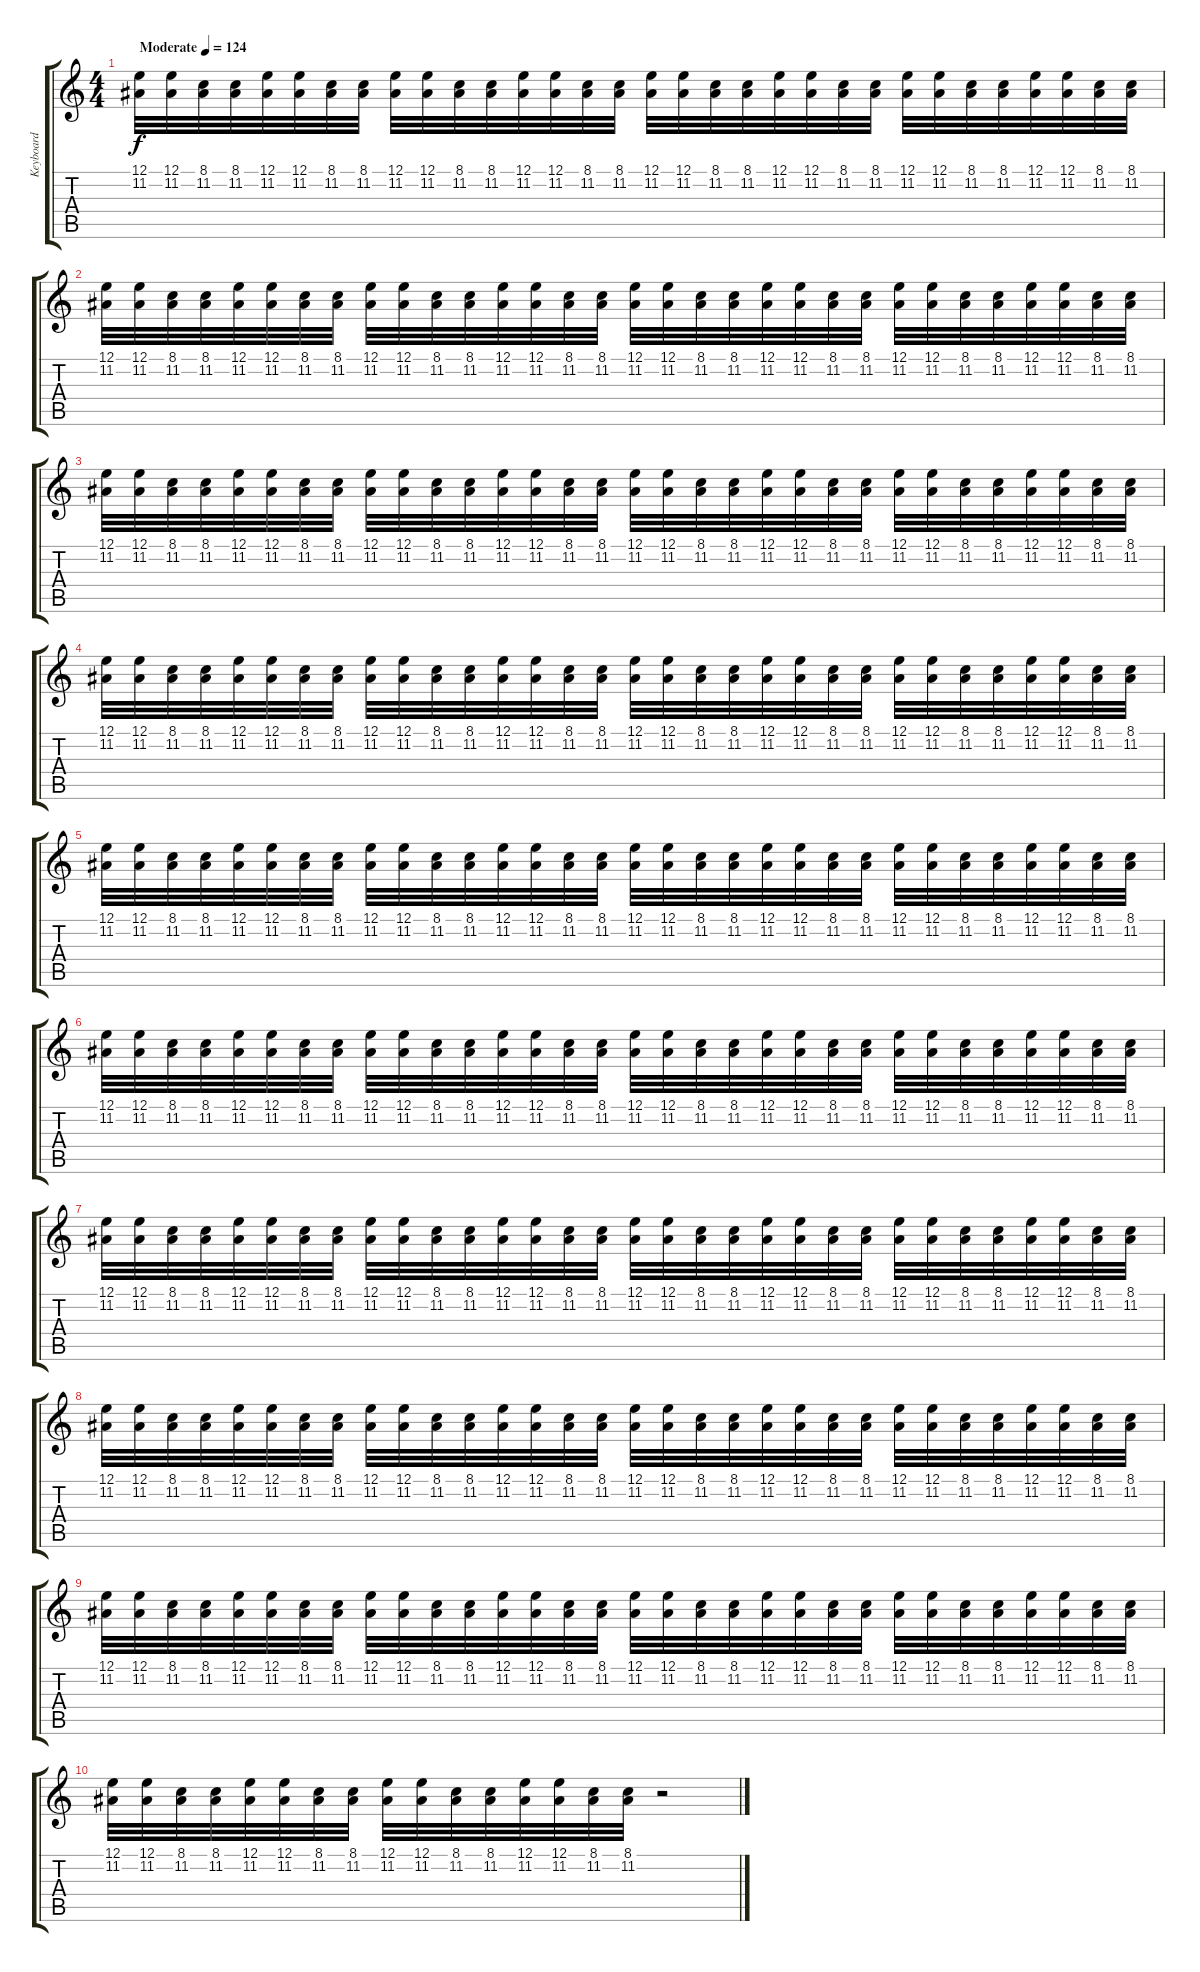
\track ("Keyboard" "Keyboard") {instrument synthvoice}
\staff {score tabs}
\tuning (E4 B3 G3 D3 A2 E2) {hide}
\ts (4 4)
\tempo (124 "Moderate")
\clef g2
\ks c
(12.1 11.2).32{dy f instrument synthvoice} (12.1 11.2).32 (8.1 11.2).32 (8.1 11.2).32 (12.1 11.2).32 (12.1 11.2).32 (8.1 11.2).32 (8.1 11.2).32 (12.1 11.2).32 (12.1 11.2).32 (8.1 11.2).32 (8.1 11.2).32 (12.1 11.2).32 (12.1 11.2).32 (8.1 11.2).32 (8.1 11.2).32 (12.1 11.2).32 (12.1 11.2).32 (8.1 11.2).32 (8.1 11.2).32 (12.1 11.2).32 (12.1 11.2).32 (8.1 11.2).32 (8.1 11.2).32 (12.1 11.2).32 (12.1 11.2).32 (8.1 11.2).32 (8.1 11.2).32 (12.1 11.2).32 (12.1 11.2).32 (8.1 11.2).32 (8.1 11.2).32 |
(12.1 11.2).32 (12.1 11.2).32 (8.1 11.2).32 (8.1 11.2).32 (12.1 11.2).32 (12.1 11.2).32 (8.1 11.2).32 (8.1 11.2).32 (12.1 11.2).32 (12.1 11.2).32 (8.1 11.2).32 (8.1 11.2).32 (12.1 11.2).32 (12.1 11.2).32 (8.1 11.2).32 (8.1 11.2).32 (12.1 11.2).32 (12.1 11.2).32 (8.1 11.2).32 (8.1 11.2).32 (12.1 11.2).32 (12.1 11.2).32 (8.1 11.2).32 (8.1 11.2).32 (12.1 11.2).32 (12.1 11.2).32 (8.1 11.2).32 (8.1 11.2).32 (12.1 11.2).32 (12.1 11.2).32 (8.1 11.2).32 (8.1 11.2).32 |
(12.1 11.2).32 (12.1 11.2).32 (8.1 11.2).32 (8.1 11.2).32 (12.1 11.2).32 (12.1 11.2).32 (8.1 11.2).32 (8.1 11.2).32 (12.1 11.2).32 (12.1 11.2).32 (8.1 11.2).32 (8.1 11.2).32 (12.1 11.2).32 (12.1 11.2).32 (8.1 11.2).32 (8.1 11.2).32 (12.1 11.2).32 (12.1 11.2).32 (8.1 11.2).32 (8.1 11.2).32 (12.1 11.2).32 (12.1 11.2).32 (8.1 11.2).32 (8.1 11.2).32 (12.1 11.2).32 (12.1 11.2).32 (8.1 11.2).32 (8.1 11.2).32 (12.1 11.2).32 (12.1 11.2).32 (8.1 11.2).32 (8.1 11.2).32 |
(12.1 11.2).32 (12.1 11.2).32 (8.1 11.2).32 (8.1 11.2).32 (12.1 11.2).32 (12.1 11.2).32 (8.1 11.2).32 (8.1 11.2).32 (12.1 11.2).32 (12.1 11.2).32 (8.1 11.2).32 (8.1 11.2).32 (12.1 11.2).32 (12.1 11.2).32 (8.1 11.2).32 (8.1 11.2).32 (12.1 11.2).32 (12.1 11.2).32 (8.1 11.2).32 (8.1 11.2).32 (12.1 11.2).32 (12.1 11.2).32 (8.1 11.2).32 (8.1 11.2).32 (12.1 11.2).32 (12.1 11.2).32 (8.1 11.2).32 (8.1 11.2).32 (12.1 11.2).32 (12.1 11.2).32 (8.1 11.2).32 (8.1 11.2).32 |
(12.1 11.2).32 (12.1 11.2).32 (8.1 11.2).32 (8.1 11.2).32 (12.1 11.2).32 (12.1 11.2).32 (8.1 11.2).32 (8.1 11.2).32 (12.1 11.2).32 (12.1 11.2).32 (8.1 11.2).32 (8.1 11.2).32 (12.1 11.2).32 (12.1 11.2).32 (8.1 11.2).32 (8.1 11.2).32 (12.1 11.2).32 (12.1 11.2).32 (8.1 11.2).32 (8.1 11.2).32 (12.1 11.2).32 (12.1 11.2).32 (8.1 11.2).32 (8.1 11.2).32 (12.1 11.2).32 (12.1 11.2).32 (8.1 11.2).32 (8.1 11.2).32 (12.1 11.2).32 (12.1 11.2).32 (8.1 11.2).32 (8.1 11.2).32 |
(12.1 11.2).32 (12.1 11.2).32 (8.1 11.2).32 (8.1 11.2).32 (12.1 11.2).32 (12.1 11.2).32 (8.1 11.2).32 (8.1 11.2).32 (12.1 11.2).32 (12.1 11.2).32 (8.1 11.2).32 (8.1 11.2).32 (12.1 11.2).32 (12.1 11.2).32 (8.1 11.2).32 (8.1 11.2).32 (12.1 11.2).32 (12.1 11.2).32 (8.1 11.2).32 (8.1 11.2).32 (12.1 11.2).32 (12.1 11.2).32 (8.1 11.2).32 (8.1 11.2).32 (12.1 11.2).32 (12.1 11.2).32 (8.1 11.2).32 (8.1 11.2).32 (12.1 11.2).32 (12.1 11.2).32 (8.1 11.2).32 (8.1 11.2).32 |
(12.1 11.2).32 (12.1 11.2).32 (8.1 11.2).32 (8.1 11.2).32 (12.1 11.2).32 (12.1 11.2).32 (8.1 11.2).32 (8.1 11.2).32 (12.1 11.2).32 (12.1 11.2).32 (8.1 11.2).32 (8.1 11.2).32 (12.1 11.2).32 (12.1 11.2).32 (8.1 11.2).32 (8.1 11.2).32 (12.1 11.2).32 (12.1 11.2).32 (8.1 11.2).32 (8.1 11.2).32 (12.1 11.2).32 (12.1 11.2).32 (8.1 11.2).32 (8.1 11.2).32 (12.1 11.2).32 (12.1 11.2).32 (8.1 11.2).32 (8.1 11.2).32 (12.1 11.2).32 (12.1 11.2).32 (8.1 11.2).32 (8.1 11.2).32 |
(12.1 11.2).32 (12.1 11.2).32 (8.1 11.2).32 (8.1 11.2).32 (12.1 11.2).32 (12.1 11.2).32 (8.1 11.2).32 (8.1 11.2).32 (12.1 11.2).32 (12.1 11.2).32 (8.1 11.2).32 (8.1 11.2).32 (12.1 11.2).32 (12.1 11.2).32 (8.1 11.2).32 (8.1 11.2).32 (12.1 11.2).32 (12.1 11.2).32 (8.1 11.2).32 (8.1 11.2).32 (12.1 11.2).32 (12.1 11.2).32 (8.1 11.2).32 (8.1 11.2).32 (12.1 11.2).32 (12.1 11.2).32 (8.1 11.2).32 (8.1 11.2).32 (12.1 11.2).32 (12.1 11.2).32 (8.1 11.2).32 (8.1 11.2).32 |
(12.1 11.2).32 (12.1 11.2).32 (8.1 11.2).32 (8.1 11.2).32 (12.1 11.2).32 (12.1 11.2).32 (8.1 11.2).32 (8.1 11.2).32 (12.1 11.2).32 (12.1 11.2).32 (8.1 11.2).32 (8.1 11.2).32 (12.1 11.2).32 (12.1 11.2).32 (8.1 11.2).32 (8.1 11.2).32 (12.1 11.2).32 (12.1 11.2).32 (8.1 11.2).32 (8.1 11.2).32 (12.1 11.2).32 (12.1 11.2).32 (8.1 11.2).32 (8.1 11.2).32 (12.1 11.2).32 (12.1 11.2).32 (8.1 11.2).32 (8.1 11.2).32 (12.1 11.2).32 (12.1 11.2).32 (8.1 11.2).32 (8.1 11.2).32 |
(12.1 11.2).32 (12.1 11.2).32 (8.1 11.2).32 (8.1 11.2).32 (12.1 11.2).32 (12.1 11.2).32 (8.1 11.2).32 (8.1 11.2).32 (12.1 11.2).32 (12.1 11.2).32 (8.1 11.2).32 (8.1 11.2).32 (12.1 11.2).32 (12.1 11.2).32 (8.1 11.2).32 (8.1 11.2).32 r.2
